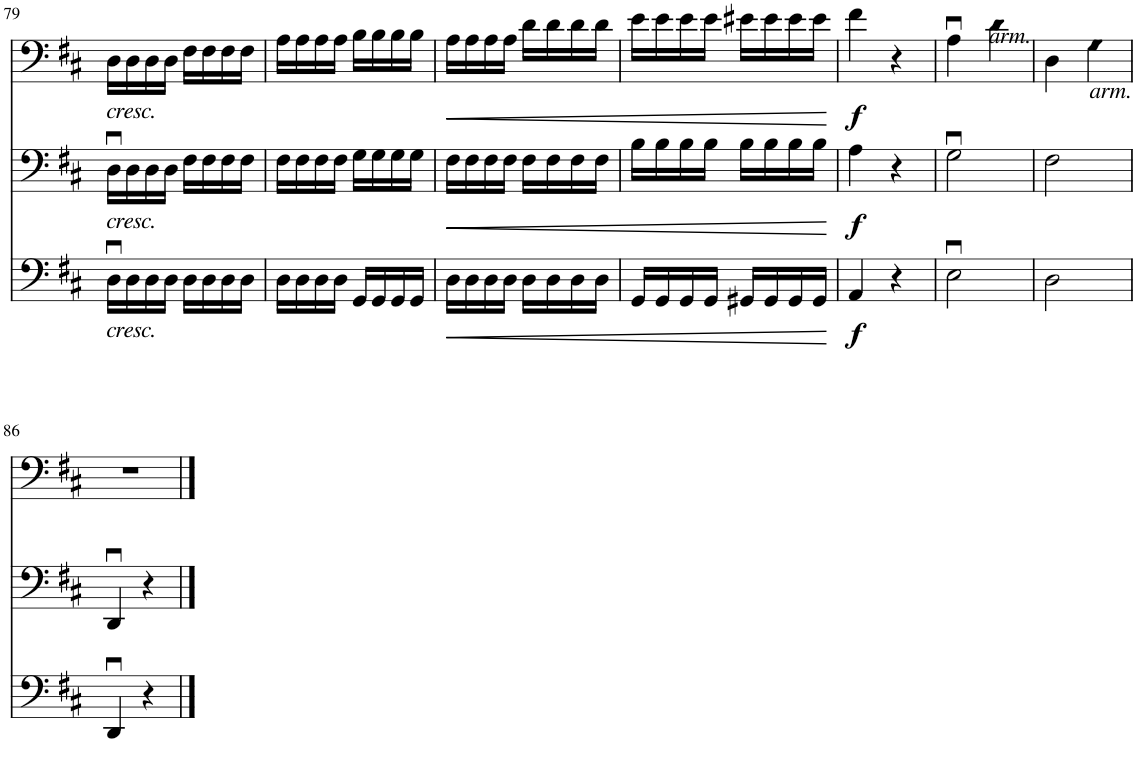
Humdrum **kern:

**kern	**kern	**dynam	**kern	**dynam	**kern	**dynam	**kern	**dynam
*part4	*part4	*part4	*part3	*part3	*part2	*part2	*part1	*part1
*staff5	*staff4	*staff4/5	*staff3	*staff3	*staff2	*staff2	*staff1	*staff1
*I"Piano	*	*	*I"Cello 3	*	*I"Cello 2	*	*I"Cello 1	*
*I'Pno	*	*	*	*	*	*	*	*
!!LO:PB:g=z
*clefF4	*clefG2	*	*clefF4	*	*clefF4	*	*clefF4	*
*k[f#c#]	*k[f#c#]	*	*k[f#c#]	*	*k[f#c#]	*	*k[f#c#]	*
*M2/4	*M2/4	*	*M2/4	*	*M2/4	*	*M2/4	*
=79	=79	=79	=79	=79	=79	=79	=79	=79
!	!	!	!	!	!	!	!LO:TX:b:i:t=cresc.	!
!	!	!	!	!	!LO:TX:b:i:t=cresc.	!	!	!
!	!	!	!LO:TX:b:i:t=cresc.	!	!	!	!	!
2D	2d 2f# 2a	.	16Du\LL	.	16Du\LL	.	16D\LL	.
.	.	.	16D\	.	16D\	.	16D\	.
.	.	.	16D\	.	16D\	.	16D\	.
.	.	.	16D\JJ	.	16D\JJ	.	16D\JJ	.
.	.	.	16D\LL	.	16F#\LL	.	16F#\LL	.
.	.	.	16D\	.	16F#\	.	16F#\	.
.	.	.	16D\	.	16F#\	.	16F#\	.
.	.	.	16D\JJ	.	16F#\JJ	.	16F#\JJ	.
=80	=80	=80	=80	=80	=80	=80	=80	=80
4D	4d 4f# 4a	.	16D\LL	.	16F#\LL	.	16A\LL	.
.	.	.	16D\	.	16F#\	.	16A\	.
.	.	.	16D\	.	16F#\	.	16A\	.
.	.	.	16D\JJ	.	16F#\JJ	.	16A\JJ	.
4GG	4d 4g 4b	.	16GG/LL	.	16G\LL	.	16B\LL	.
.	.	.	16GG/	.	16G\	.	16B\	.
.	.	.	16GG/	.	16G\	.	16B\	.
.	.	.	16GG/JJ	.	16G\JJ	.	16B\JJ	.
=81	=81	=81	=81	=81	=81	=81	=81	=81
!	!	!	!	!LO:HP:b	!	!LO:HP:b	!	!LO:HP:b
2D	2d 2f# 2a	.	16D\LL	<	16F#\LL	<	16A\LL	<
.	.	.	16D\	.	16F#\	.	16A\	.
.	.	.	16D\	.	16F#\	.	16A\	.
.	.	.	16D\JJ	.	16F#\JJ	.	16A\JJ	.
.	.	.	16D\LL	.	16F#\LL	.	16d\LL	.
.	.	.	16D\	.	16F#\	.	16d\	.
.	.	.	16D\	.	16F#\	.	16d\	.
.	.	.	16D\JJ	.	16F#\JJ	.	16d\JJ	.
=82	=82	=82	=82	=82	=82	=82	=82	=82
4GG	4g 4b 4ee	.	16GG/LL	.	16B\LL	.	16e\LL	.
.	.	.	16GG/	.	16B\	.	16e\	.
.	.	.	16GG/	.	16B\	.	16e\	.
.	.	.	16GG/JJ	.	16B\JJ	.	16e\JJ	.
4GG#X	4g#X 4b 4ee#X	.	16GG#X/LL	.	16B\LL	.	16e#X\LL	.
.	.	.	16GG#/	.	16B\	.	16e#\	.
.	.	.	16GG#/	.	16B\	.	16e#\	.
.	.	.	16GG#/JJ	.	16B\JJ	.	16e#\JJ	.
.	.	.	.	[	.	[	.	[
=83	=83	=83	=83	=83	=83	=83	=83	=83
!	!	!LO:DY:b=2	!	!	!	!	!	!
!	!	!LO:DY:n=1:b	!	!	!	!	!	!
!	!	!LO:DY:n=2:b	!	!	!	!	!	!
!	!	!LO:DY:n=3:b	!	!LO:DY:b	!	!LO:DY:b	!	!LO:DY:b
4AA	4a 4dd 4ff#	f f f f	4AA/	f	4A\	f	4f#\	f
4r	4r	.	4r	.	4r	.	4r	.
=84	=84	=84	=84	=84	=84	=84	=84	=84
4AAA 4EE	4g 4a 4cc# 4ee	.	2Eu\	.	2Gu\	.	4Au\	.
!	!	!	!	!	!	!	!LO:TX:b:i:t=arm.	!
!	!	!	!	!	!	!	!LO:N:head=diamond	!
4r	4r	.	.	.	.	.	4d\	.
=85	=85	=85	=85	=85	=85	=85	=85	=85
4DDD 4AAA 4DD	4dd 4ff# 4ddd	.	2D\	.	2F#\	.	4D\	.
!	!	!	!	!	!	!	!LO:TX:b:i:t=arm.	!
!	!	!	!	!	!	!	!LO:N:head=diamond	!
4r	4r	.	.	.	.	.	4G\	.
!!LO:LB:g=z
=86	=86	=86	=86	=86	=86	=86	=86	=86
2r	2r	.	4DDu/	.	4DDu/	.	2r	.
.	.	.	4r	.	4r	.	.	.
==	==	==	==	==	==	==	==	==
*-	*-	*-	*-	*-	*-	*-	*-	*-
